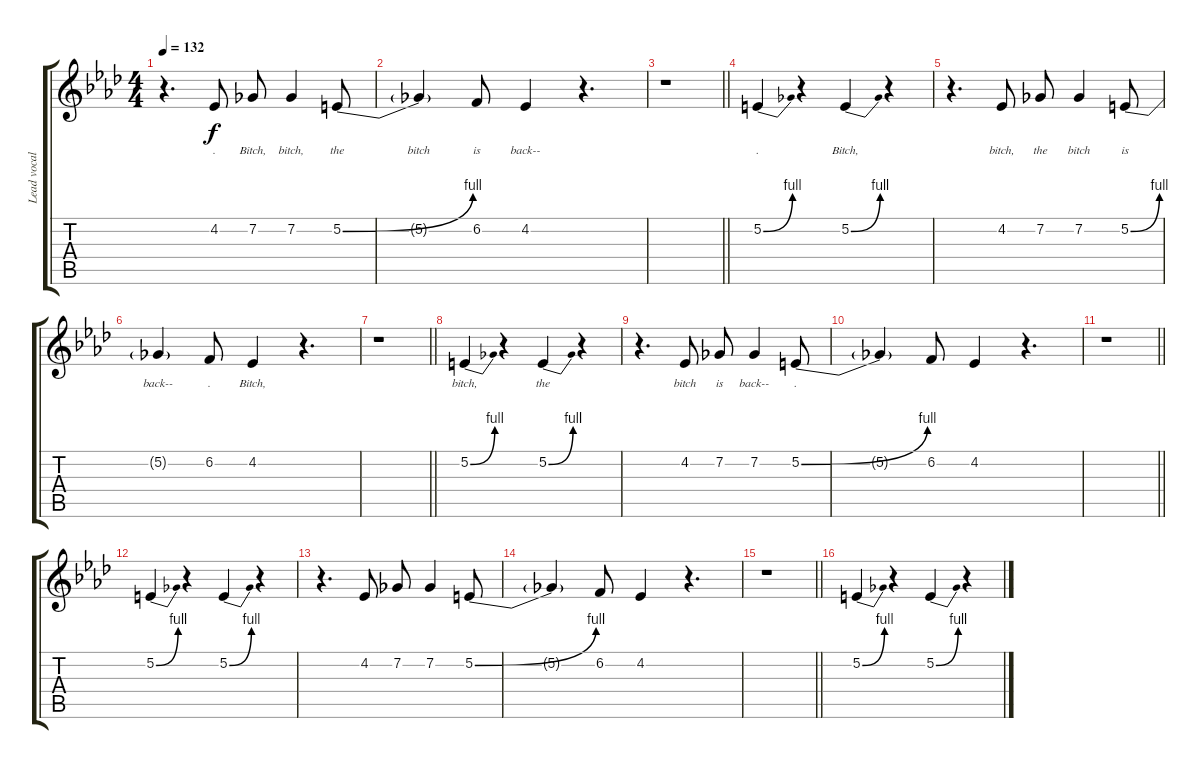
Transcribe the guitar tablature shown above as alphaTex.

\track ("Lead vocal - Elton John" "Lead vocal") {instrument altosax}
\staff {score tabs}
\tuning (E4 B3 G3 D3 A2 E2) {hide}
\ts (4 4)
\tempo 132
\clef g2
\ks ab
r.4{d dy f} 4.2.8{lyrics (0 ".") lyrics (1 "") lyrics (2 "") lyrics (3 "") lyrics (4 "")} 7.2.8{lyrics (0 "Bitch,") lyrics (1 "") lyrics (2 "") lyrics (3 "") lyrics (4 "")} 7.2.4{lyrics (0 "bitch,") lyrics (1 "") lyrics (2 "") lyrics (3 "") lyrics (4 "")} 5.2{be (bend 0 0 60 4)}.8{lyrics (0 "the") lyrics (1 "") lyrics (2 "") lyrics (3 "") lyrics (4 "")} |
5.2{t}.4{lyrics (0 "bitch") lyrics (1 "") lyrics (2 "") lyrics (3 "") lyrics (4 "")} 6.2.8{lyrics (0 "is") lyrics (1 "") lyrics (2 "") lyrics (3 "") lyrics (4 "")} 4.2.4{lyrics (0 "back--") lyrics (1 "") lyrics (2 "") lyrics (3 "") lyrics (4 "")} r.4{d} |
\barLineRight lightlight
r.1 |
5.2{be (bend 0 0 60 4)}.4{lyrics (0 ".") lyrics (1 "") lyrics (2 "") lyrics (3 "") lyrics (4 "")} r.4 5.2{be (bend 0 0 60 4)}.4{lyrics (0 "Bitch,") lyrics (1 "") lyrics (2 "") lyrics (3 "") lyrics (4 "")} r.4 |
r.4{d} 4.2.8{lyrics (0 "bitch,") lyrics (1 "") lyrics (2 "") lyrics (3 "") lyrics (4 "")} 7.2.8{lyrics (0 "the") lyrics (1 "") lyrics (2 "") lyrics (3 "") lyrics (4 "")} 7.2.4{lyrics (0 "bitch") lyrics (1 "") lyrics (2 "") lyrics (3 "") lyrics (4 "")} 5.2{be (bend 0 0 60 4)}.8{lyrics (0 "is") lyrics (1 "") lyrics (2 "") lyrics (3 "") lyrics (4 "")} |
5.2{t}.4{lyrics (0 "back--") lyrics (1 "") lyrics (2 "") lyrics (3 "") lyrics (4 "")} 6.2.8{lyrics (0 ".") lyrics (1 "") lyrics (2 "") lyrics (3 "") lyrics (4 "")} 4.2.4{lyrics (0 "Bitch,") lyrics (1 "") lyrics (2 "") lyrics (3 "") lyrics (4 "")} r.4{d} |
\barLineRight lightlight
r.1 |
5.2{be (bend 0 0 60 4)}.4{lyrics (0 "bitch,") lyrics (1 "") lyrics (2 "") lyrics (3 "") lyrics (4 "")} r.4 5.2{be (bend 0 0 60 4)}.4{lyrics (0 "the") lyrics (1 "") lyrics (2 "") lyrics (3 "") lyrics (4 "")} r.4 |
r.4{d} 4.2.8{lyrics (0 "bitch") lyrics (1 "") lyrics (2 "") lyrics (3 "") lyrics (4 "")} 7.2.8{lyrics (0 "is") lyrics (1 "") lyrics (2 "") lyrics (3 "") lyrics (4 "")} 7.2.4{lyrics (0 "back--") lyrics (1 "") lyrics (2 "") lyrics (3 "") lyrics (4 "")} 5.2{be (bend 0 0 60 4)}.8{lyrics (0 ".") lyrics (1 "") lyrics (2 "") lyrics (3 "") lyrics (4 "")} |
5.2{t}.4 6.2.8 4.2.4 r.4{d} |
\barLineRight lightlight
r.1 |
5.2{be (bend 0 0 60 4)}.4 r.4 5.2{be (bend 0 0 60 4)}.4 r.4 |
r.4{d} 4.2.8 7.2.8 7.2.4 5.2{be (bend 0 0 60 4)}.8 |
5.2{t}.4 6.2.8 4.2.4 r.4{d} |
\barLineRight lightlight
r.1 |
5.2{be (bend 0 0 60 4)}.4 r.4 5.2{be (bend 0 0 60 4)}.4 r.4
